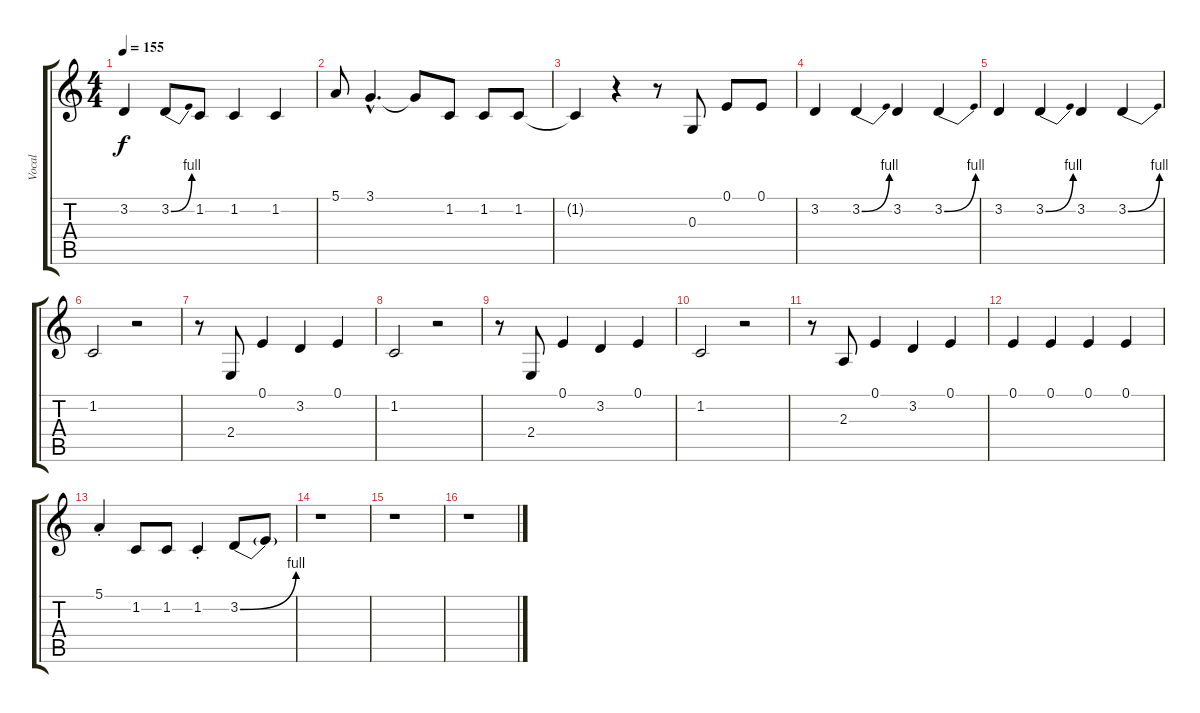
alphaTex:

\track ("Vocal" "Vocal") {instrument lead2sawtooth}
\staff {score tabs}
\tuning (E4 B3 G3 D3 A2 E2) {hide}
\ts (4 4)
\tempo 155
\clef g2
\ks c
3.2.4{dy f} 3.2{be (bend 0 0 60 4)}.8 1.2.8 1.2.4 1.2.4 |
5.1.8 3.1{hac}.4{d} 3.1{t}.8 1.2.8 1.2.8 1.2.8 |
1.2{t}.4 r.4 r.8 0.3.8 0.1.8 0.1.8 |
3.2.4 3.2{be (bend 0 0 60 4)}.4 3.2.4 3.2{be (bend 0 0 60 4)}.4 |
3.2.4 3.2{be (bend 0 0 60 4)}.4 3.2.4 3.2{be (bend 0 0 60 4)}.4 |
1.2.2 r.2 |
r.8 2.4.8 0.1.4 3.2.4 0.1.4 |
1.2.2 r.2 |
r.8 2.4.8 0.1.4 3.2.4 0.1.4 |
1.2.2 r.2 |
r.8 2.3.8 0.1.4 3.2.4 0.1.4 |
0.1.4 0.1.4 0.1.4 0.1.4 |
5.1{st}.4 1.2.8 1.2.8 1.2{st}.4 3.2{be (bend 0 0 60 4)}.8 3.2{t}.8 |
r.1 |
r.1 |
r.1
